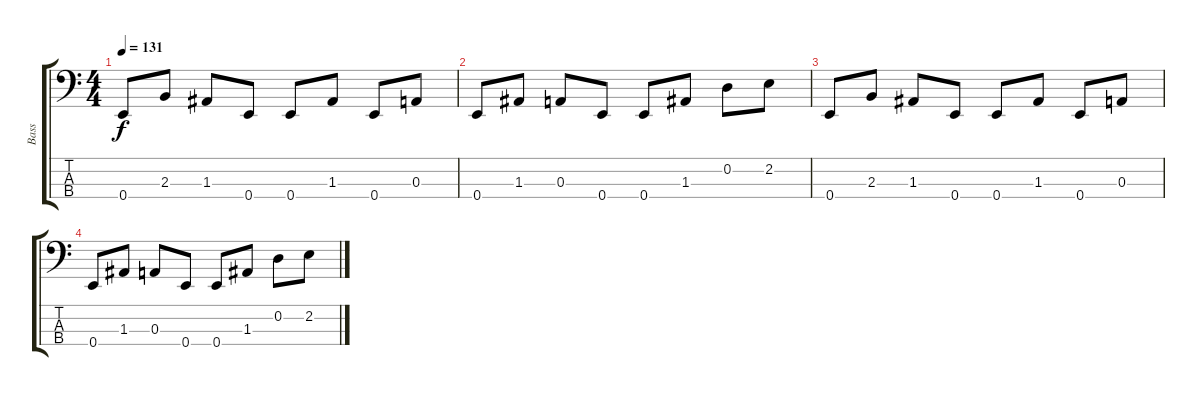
\track ("Bass" "Bass") {instrument electricbasspick}
\staff {score tabs}
\tuning (G2 D2 A1 E1) {hide}
\ts (4 4)
\tempo 131
\clef f4
\ks c
0.4.8{dy f volume 8} 2.3.8{volume 8} 1.3.8{volume 7} 0.4.8{volume 7} 0.4.8{volume 7} 1.3.8{volume 6} 0.4.8{volume 6} 0.3.8{volume 6} |
0.4.8{volume 6} 1.3.8{volume 6} 0.3.8{volume 5} 0.4.8{volume 5} 0.4.8{volume 5} 1.3.8{volume 5} 0.2.8{volume 4} 2.2.8{volume 4} |
0.4.8{volume 4} 2.3.8{volume 4} 1.3.8{volume 4} 0.4.8{volume 3} 0.4.8{volume 3} 1.3.8{volume 3} 0.4.8{volume 3} 0.3.8{volume 2} |
0.4.8{volume 2} 1.3.8{volume 2} 0.3.8{volume 2} 0.4.8{volume 1} 0.4.8{volume 1} 1.3.8{volume 1} 0.2.8{volume 1} 2.2.8{volume 1}
